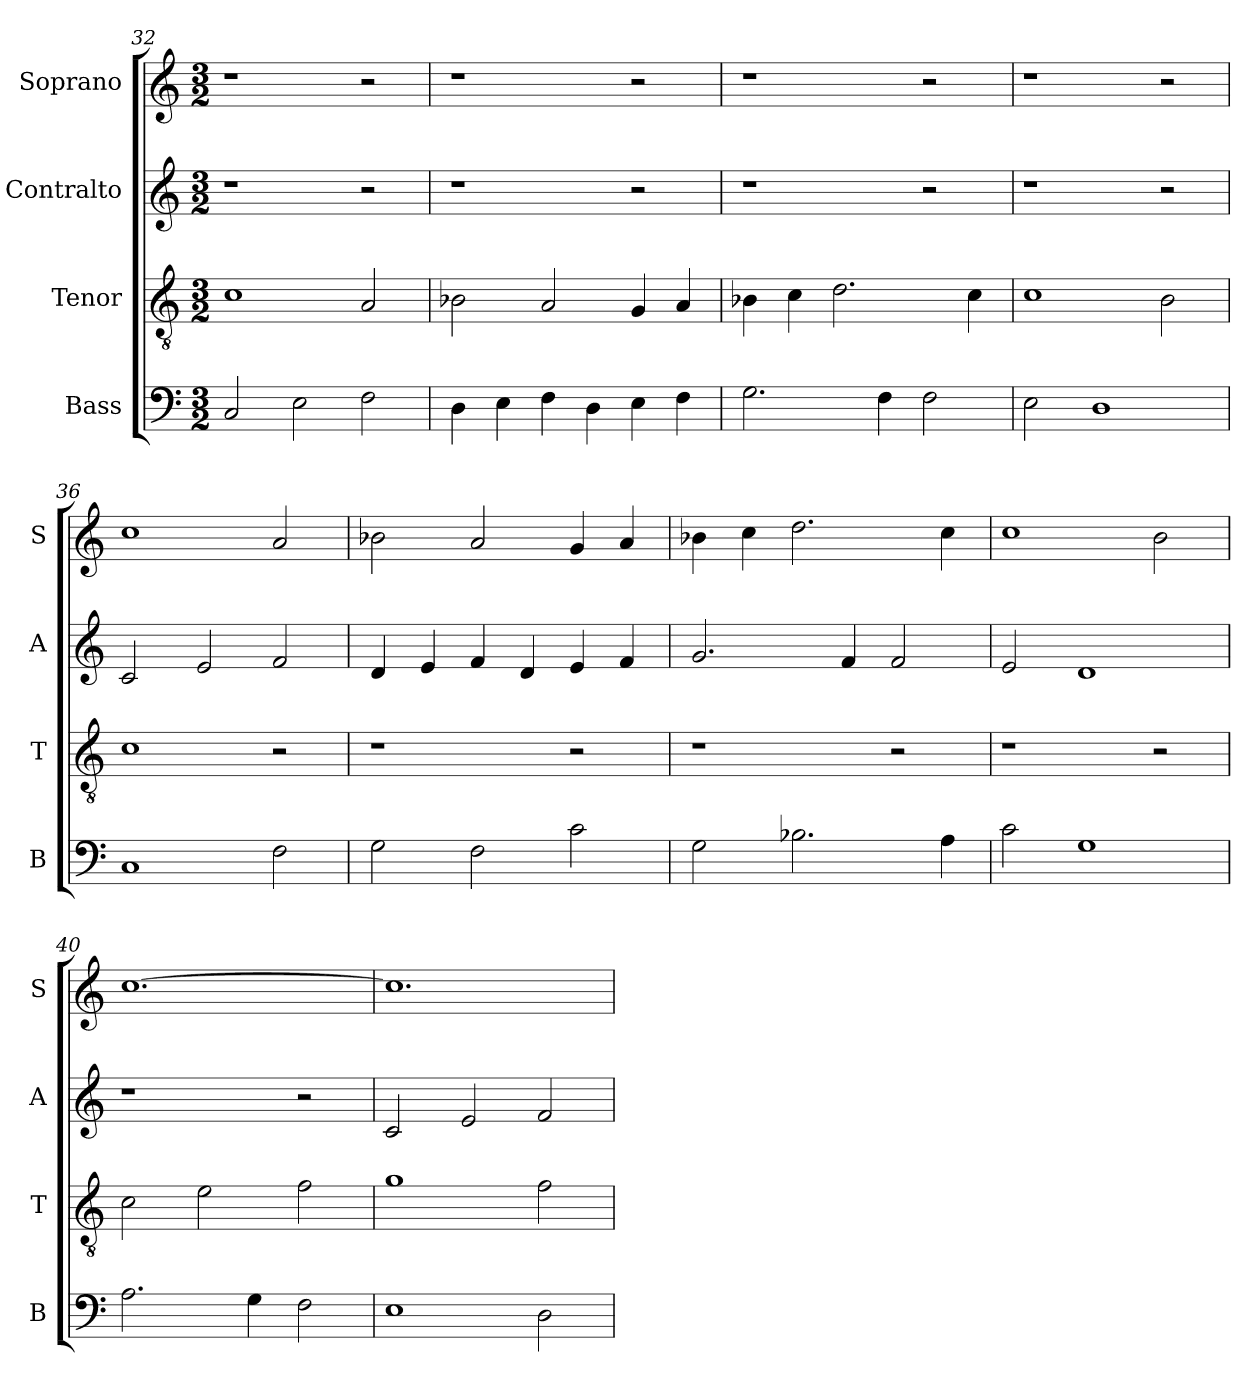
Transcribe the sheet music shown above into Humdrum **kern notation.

**kern	**kern	**kern	**kern
*part4	*part3	*part2	*part1
*staff4	*staff3	*staff2	*staff1
*I"Bass	*I"Tenor	*I"Contralto	*I"Soprano
*I'B	*I'T	*I'A	*I'S
*clefF4	*clefGv2	*clefG2	*clefG2
*k[]	*k[]	*k[]	*k[]
*M3/2	*M3/2	*M3/2	*M3/2
=32	=32	=32	=32
2C	1c	1r	1r
2E	.	.	.
2F	2A	2r	2r
=33	=33	=33	=33
4D	2B-X	1r	1r
4E	.	.	.
4F	2A	.	.
4D	.	.	.
4E	4G	2r	2r
4F	4A	.	.
=34	=34	=34	=34
2.G	4B-X	1r	1r
.	4c	.	.
.	2.d	.	.
4F	.	.	.
2F	.	2r	2r
.	4c	.	.
=35	=35	=35	=35
2E	1c	1r	1r
1D	.	.	.
.	2B	2r	2r
=36	=36	=36	=36
1C	1c	2c	1cc
.	.	2e	.
2F	2r	2f	2a
=37	=37	=37	=37
2G	1r	4d	2b-X
.	.	4e	.
2F	.	4f	2a
.	.	4d	.
2c	2r	4e	4g
.	.	4f	4a
=38	=38	=38	=38
2G	1r	2.g	4b-X
.	.	.	4cc
2.B-X	.	.	2.dd
.	.	4f	.
.	2r	2f	.
4A	.	.	4cc
=39	=39	=39	=39
2c	1r	2e	1cc
1G	.	1d	.
.	2r	.	2b
=40	=40	=40	=40
2.A	2c	1r	[1.cc
.	2e	.	.
4G	.	.	.
2F	2f	2r	.
=41	=41	=41	=41
1E	1g	2c	1.cc]
.	.	2e	.
2D	2f	2f	.
=	=	=	=
*-	*-	*-	*-
